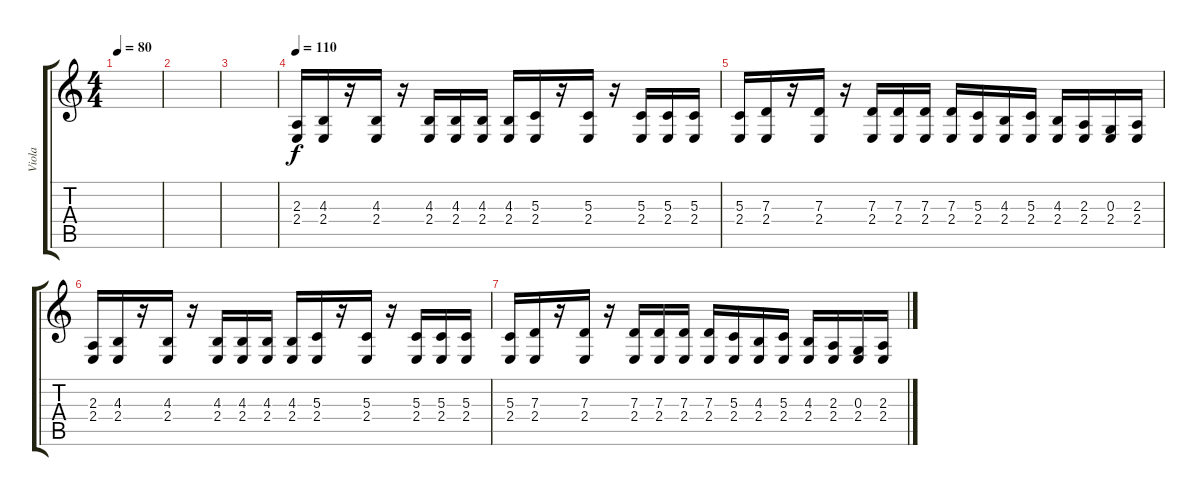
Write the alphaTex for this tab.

\track ("Viola" "Viola") {instrument viola}
\staff {score tabs}
\tuning (E4 B3 G3 D3 A2 E2) {hide}
\ts (4 4)
\tempo 80
\clef g2
\ks c
|
|
|
\tempo 110
(2.3 2.4).16{volume 9} (4.3 2.4).16 r.16 (4.3 2.4).16 r.16 (4.3 2.4).16 (4.3 2.4).16 (4.3 2.4).16 (4.3 2.4).16 (5.3 2.4).16 r.16 (5.3 2.4).16 r.16 (5.3 2.4).16 (5.3 2.4).16 (5.3 2.4).16 |
(5.3 2.4).16 (7.3 2.4).16 r.16 (7.3 2.4).16 r.16 (7.3 2.4).16 (7.3 2.4).16 (7.3 2.4).16 (7.3 2.4).16 (5.3 2.4).16 (4.3 2.4).16 (5.3 2.4).16 (4.3 2.4).16 (2.3 2.4).16 (0.3 2.4).16 (2.3 2.4).16 |
(2.3 2.4).16 (4.3 2.4).16 r.16 (4.3 2.4).16 r.16 (4.3 2.4).16 (4.3 2.4).16 (4.3 2.4).16 (4.3 2.4).16 (5.3 2.4).16 r.16 (5.3 2.4).16 r.16 (5.3 2.4).16 (5.3 2.4).16 (5.3 2.4).16 |
(5.3 2.4).16 (7.3 2.4).16 r.16 (7.3 2.4).16 r.16 (7.3 2.4).16 (7.3 2.4).16 (7.3 2.4).16 (7.3 2.4).16 (5.3 2.4).16 (4.3 2.4).16 (5.3 2.4).16 (4.3 2.4).16 (2.3 2.4).16 (0.3 2.4).16 (2.3 2.4).16
